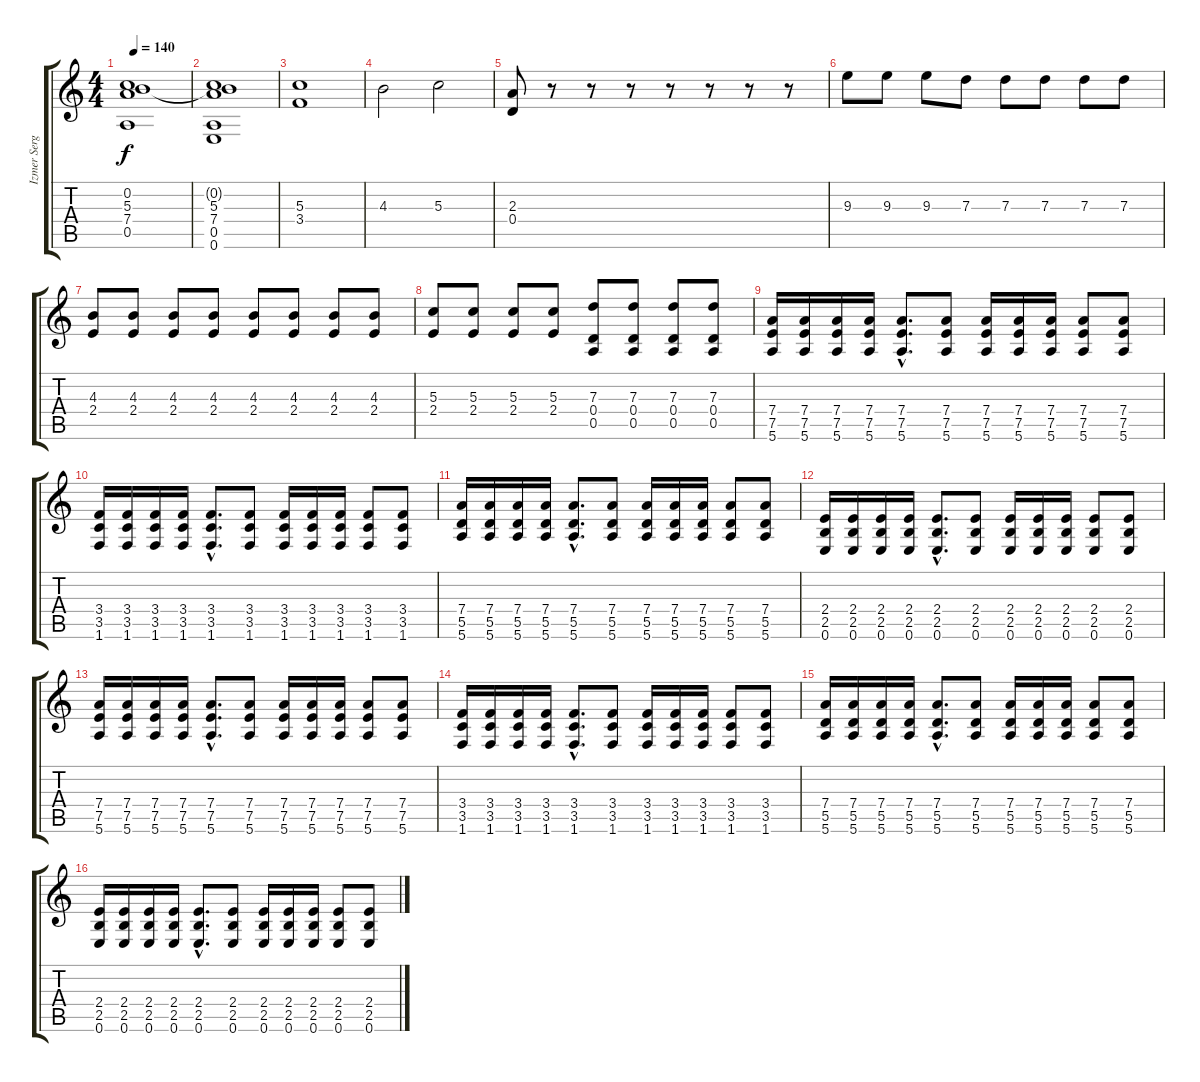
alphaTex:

\track ("Izmer Sergei (FOCUS-GUITAR)" "Izmer Serg") {instrument overdrivenguitar}
\staff {score tabs}
\tuning (E4 B3 G3 D3 A2 E2) {hide}
\ts (4 4)
\tempo 140
\clef g2
\ks c
(0.2 5.3 7.4 0.5).1{dy f} |
(0.2{t} 5.3 7.4 0.5 0.6).1 |
(5.3 3.4).1 |
4.3.2 5.3.2 |
(2.3 0.4).8 r.8 r.8 r.8 r.8 r.8 r.8 r.8 |
9.3.8 9.3.8 9.3.8 7.3.8 7.3.8 7.3.8 7.3.8 7.3.8 |
(4.3 2.4).8 (4.3 2.4).8 (4.3 2.4).8 (4.3 2.4).8 (4.3 2.4).8 (4.3 2.4).8 (4.3 2.4).8 (4.3 2.4).8 |
(5.3 2.4).8 (5.3 2.4).8 (5.3 2.4).8 (5.3 2.4).8 (7.3 0.4 0.5).8 (7.3 0.4 0.5).8 (7.3 0.4 0.5).8 (7.3 0.4 0.5).8 |
(7.4 7.5 5.6).16 (7.4 7.5 5.6).16 (7.4 7.5 5.6).16 (7.4 7.5 5.6).16 (7.4{hac} 7.5{hac} 5.6{hac}).8{d} (7.4 7.5 5.6).8 (7.4 7.5 5.6).16 (7.4 7.5 5.6).16 (7.4 7.5 5.6).16 (7.4 7.5 5.6).8 (7.4 7.5 5.6).8 |
(3.4 3.5 1.6).16 (3.4 3.5 1.6).16 (3.4 3.5 1.6).16 (3.4 3.5 1.6).16 (3.4{hac} 3.5{hac} 1.6{hac}).8{d} (3.4 3.5 1.6).8 (3.4 3.5 1.6).16 (3.4 3.5 1.6).16 (3.4 3.5 1.6).16 (3.4 3.5 1.6).8 (3.4 3.5 1.6).8 |
(7.4 5.5 5.6).16 (7.4 5.5 5.6).16 (7.4 5.5 5.6).16 (7.4 5.5 5.6).16 (7.4{hac} 5.5{hac} 5.6{hac}).8{d} (7.4 5.5 5.6).8 (7.4 5.5 5.6).16 (7.4 5.5 5.6).16 (7.4 5.5 5.6).16 (7.4 5.5 5.6).8 (7.4 5.5 5.6).8 |
(2.4 2.5 0.6).16 (2.4 2.5 0.6).16 (2.4 2.5 0.6).16 (2.4 2.5 0.6).16 (2.4{hac} 2.5{hac} 0.6{hac}).8{d} (2.4 2.5 0.6).8 (2.4 2.5 0.6).16 (2.4 2.5 0.6).16 (2.4 2.5 0.6).16 (2.4 2.5 0.6).8 (2.4 2.5 0.6).8 |
(7.4 7.5 5.6).16 (7.4 7.5 5.6).16 (7.4 7.5 5.6).16 (7.4 7.5 5.6).16 (7.4{hac} 7.5{hac} 5.6{hac}).8{d} (7.4 7.5 5.6).8 (7.4 7.5 5.6).16 (7.4 7.5 5.6).16 (7.4 7.5 5.6).16 (7.4 7.5 5.6).8 (7.4 7.5 5.6).8 |
(3.4 3.5 1.6).16 (3.4 3.5 1.6).16 (3.4 3.5 1.6).16 (3.4 3.5 1.6).16 (3.4{hac} 3.5{hac} 1.6{hac}).8{d} (3.4 3.5 1.6).8 (3.4 3.5 1.6).16 (3.4 3.5 1.6).16 (3.4 3.5 1.6).16 (3.4 3.5 1.6).8 (3.4 3.5 1.6).8 |
(7.4 5.5 5.6).16 (7.4 5.5 5.6).16 (7.4 5.5 5.6).16 (7.4 5.5 5.6).16 (7.4{hac} 5.5{hac} 5.6{hac}).8{d} (7.4 5.5 5.6).8 (7.4 5.5 5.6).16 (7.4 5.5 5.6).16 (7.4 5.5 5.6).16 (7.4 5.5 5.6).8 (7.4 5.5 5.6).8 |
(2.4 2.5 0.6).16 (2.4 2.5 0.6).16 (2.4 2.5 0.6).16 (2.4 2.5 0.6).16 (2.4{hac} 2.5{hac} 0.6{hac}).8{d} (2.4 2.5 0.6).8 (2.4 2.5 0.6).16 (2.4 2.5 0.6).16 (2.4 2.5 0.6).16 (2.4 2.5 0.6).8 (2.4 2.5 0.6).8
